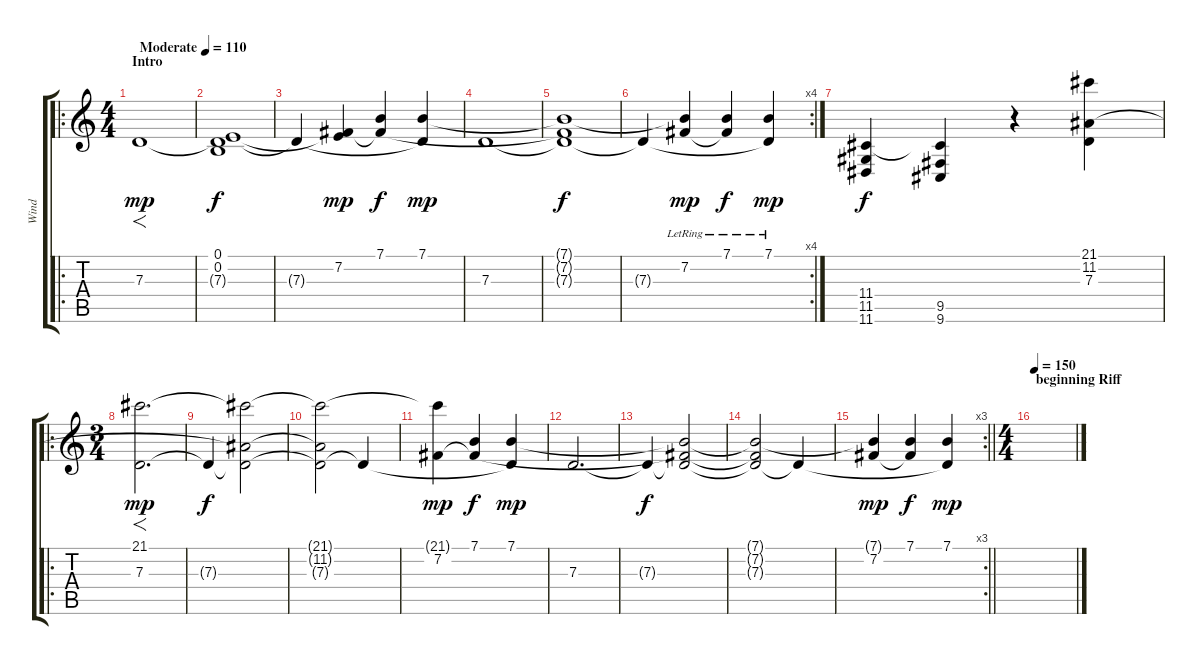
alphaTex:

\track ("Wind" "Wind") {instrument applause}
\staff {score tabs}
\tuning (E4 B3 G3 D3 A2 E2) {hide}
\ro
\ts (4 4)
\section ("" "Intro")
\tempo (110 "Moderate")
\clef g2
\ks c
7.3.1{f dy mp instrument applause} |
(0.1 0.2 7.3{t}).1{dy f} |
7.3{t}.4 (0.1{t} 7.2).4{dy mp} (7.1 7.2{t}).4{dy f} (7.1 7.3{t}).4{dy mp} |
7.3.1 |
(7.1{t} 7.2{t} 7.3{t}).1{dy f} |
\rc 4
7.3{t}.4 (7.1{t} 7.2{lr}).4{dy mp} (7.1{lr} 7.2{t}).4{dy f} (7.1{lr} 7.3{t}).4{dy mp} |
(11.4 11.5 11.6).4{dy f} (11.4{t} 9.5 9.6).4 r.4 (21.1 11.2 7.3).4 |
\ro
\ts (3 4)
(21.1 7.3).2{f d dy mp} |
7.3{t}.4{dy f} (21.1{t} 11.2{t} 7.3{t}).2 |
(21.1{t} 11.2{t} 7.3{t}).2 7.3{t}.4 |
(21.1{t} 7.2).4{dy mp} (7.1 7.2{t}).4{dy f} (7.1 7.3{t}).4{dy mp} |
7.3.2{d} |
7.3{t}.4{dy f} (7.1{t} 7.2{t} 7.3{t}).2 |
(7.1{t} 7.2{t} 7.3{t}).2 7.3{t}.4 |
\rc 3
\barLineRight lightlight
(7.1{t} 7.2).4{dy mp} (7.1 7.2{t}).4{dy f} (7.1 7.3{t}).4{dy mp} |
\ts (4 4)
\section ("" "beginning Riff")
\tempo 150
